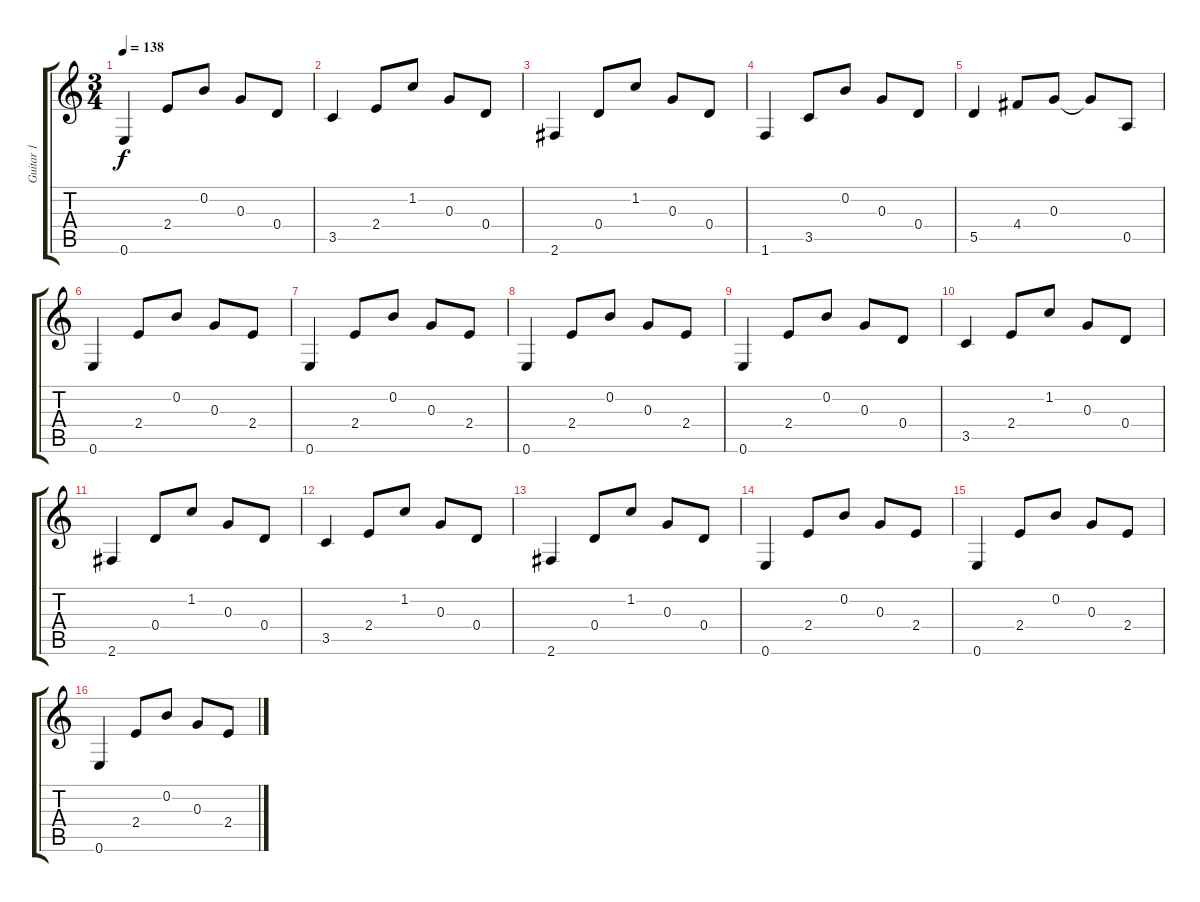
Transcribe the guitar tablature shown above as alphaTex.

\track ("Guitar 1" "Guitar 1") {instrument electricguitarclean}
\staff {score tabs}
\tuning (E4 B3 G3 D3 A2 E2) {hide}
\ts (3 4)
\tempo 138
\clef g2
\ks c
0.6.4{dy f} 2.4.8 0.2.8 0.3.8 0.4.8 |
3.5.4 2.4.8 1.2.8 0.3.8 0.4.8 |
2.6.4 0.4.8 1.2.8 0.3.8 0.4.8 |
1.6.4 3.5.8 0.2.8 0.3.8 0.4.8 |
5.5.4 4.4.8 0.3.8 0.3{t}.8 0.5.8 |
0.6.4 2.4.8 0.2.8 0.3.8 2.4.8 |
0.6.4 2.4.8 0.2.8 0.3.8 2.4.8 |
0.6.4 2.4.8 0.2.8 0.3.8 2.4.8 |
0.6.4 2.4.8 0.2.8 0.3.8 0.4.8 |
3.5.4 2.4.8 1.2.8 0.3.8 0.4.8 |
2.6.4 0.4.8 1.2.8 0.3.8 0.4.8 |
3.5.4 2.4.8 1.2.8 0.3.8 0.4.8 |
2.6.4 0.4.8 1.2.8 0.3.8 0.4.8 |
0.6.4 2.4.8 0.2.8 0.3.8 2.4.8 |
0.6.4 2.4.8 0.2.8 0.3.8 2.4.8 |
0.6.4 2.4.8 0.2.8 0.3.8 2.4.8
